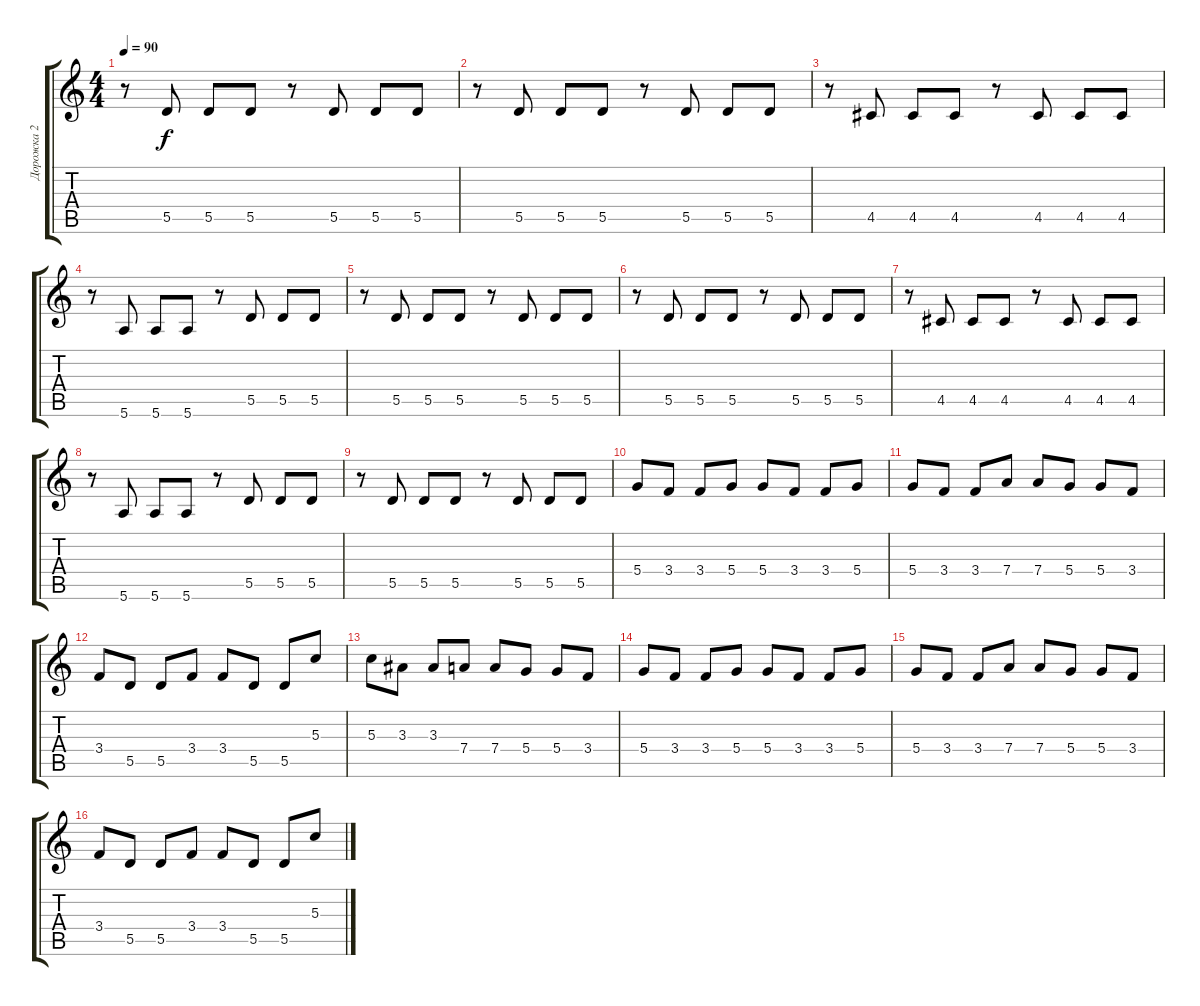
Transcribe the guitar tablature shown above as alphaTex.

\track ("Дорожка 2" "Дорожка 2") {instrument acousticguitarsteel}
\staff {score tabs}
\tuning (E4 B3 G3 D3 A2 E2) {hide}
\ts (4 4)
\tempo 90
\clef g2
\ks c
r.8{dy f} 5.5.8 5.5.8 5.5.8 r.8 5.5.8 5.5.8 5.5.8 |
r.8 5.5.8 5.5.8 5.5.8 r.8 5.5.8 5.5.8 5.5.8 |
r.8 4.5.8 4.5.8 4.5.8 r.8 4.5.8 4.5.8 4.5.8 |
r.8 5.6.8 5.6.8 5.6.8 r.8 5.5.8 5.5.8 5.5.8 |
r.8 5.5.8 5.5.8 5.5.8 r.8 5.5.8 5.5.8 5.5.8 |
r.8 5.5.8 5.5.8 5.5.8 r.8 5.5.8 5.5.8 5.5.8 |
r.8 4.5.8 4.5.8 4.5.8 r.8 4.5.8 4.5.8 4.5.8 |
r.8 5.6.8 5.6.8 5.6.8 r.8 5.5.8 5.5.8 5.5.8 |
r.8 5.5.8 5.5.8 5.5.8 r.8 5.5.8 5.5.8 5.5.8 |
5.4.8 3.4.8 3.4.8 5.4.8 5.4.8 3.4.8 3.4.8 5.4.8 |
5.4.8 3.4.8 3.4.8 7.4.8 7.4.8 5.4.8 5.4.8 3.4.8 |
3.4.8 5.5.8 5.5.8 3.4.8 3.4.8 5.5.8 5.5.8 5.3.8 |
5.3.8 3.3.8 3.3.8 7.4.8 7.4.8 5.4.8 5.4.8 3.4.8 |
5.4.8 3.4.8 3.4.8 5.4.8 5.4.8 3.4.8 3.4.8 5.4.8 |
5.4.8 3.4.8 3.4.8 7.4.8 7.4.8 5.4.8 5.4.8 3.4.8 |
3.4.8 5.5.8 5.5.8 3.4.8 3.4.8 5.5.8 5.5.8 5.3.8
